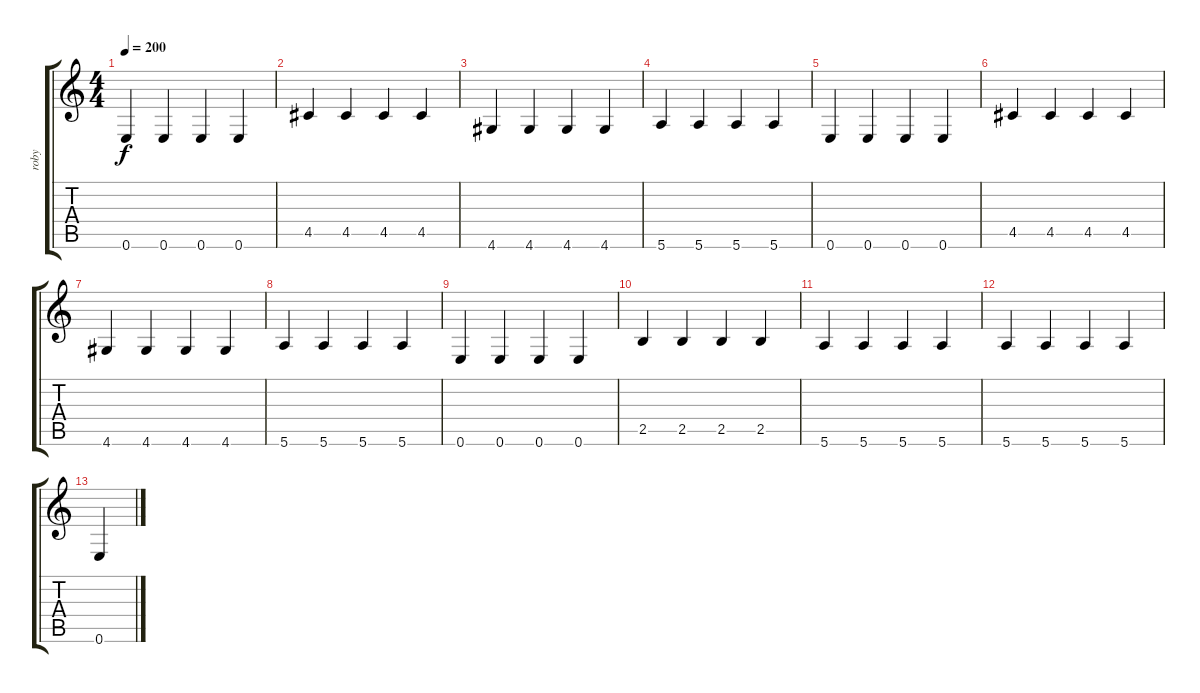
\track ("roby" "roby") {instrument electricbassfinger}
\staff {score tabs}
\tuning (E4 B3 G3 D3 A2 E2) {hide}
\ts (4 4)
\tempo 200
\clef g2
\ks c
0.6.4{dy f} 0.6.4 0.6.4 0.6.4 |
4.5.4 4.5.4 4.5.4 4.5.4 |
4.6.4 4.6.4 4.6.4 4.6.4 |
5.6.4 5.6.4 5.6.4 5.6.4 |
0.6.4 0.6.4 0.6.4 0.6.4 |
4.5.4 4.5.4 4.5.4 4.5.4 |
4.6.4 4.6.4 4.6.4 4.6.4 |
5.6.4 5.6.4 5.6.4 5.6.4 |
0.6.4 0.6.4 0.6.4 0.6.4 |
2.5.4 2.5.4 2.5.4 2.5.4 |
5.6.4 5.6.4 5.6.4 5.6.4 |
5.6.4 5.6.4 5.6.4 5.6.4 |
0.6.4
